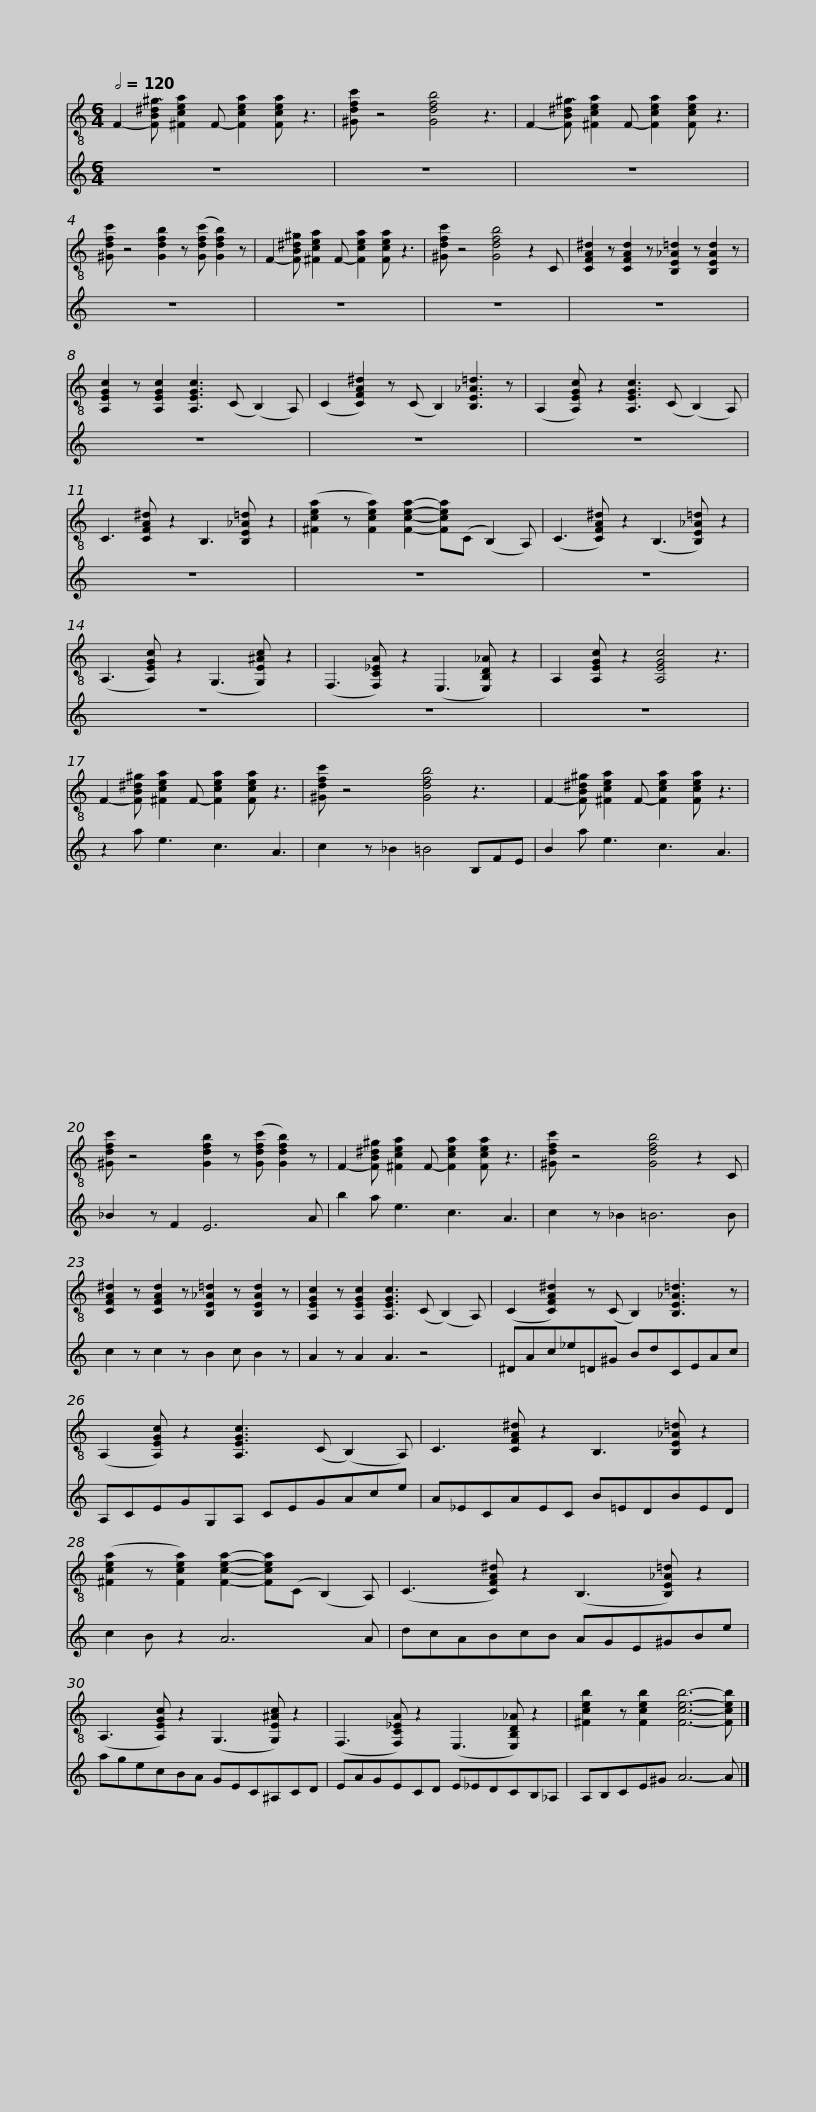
X:1
%%score 1 2
L:1/8
Q:1/2=120
M:6/4
I:linebreak $
K:C
V:1 treble-8
V:2 treble
V:1
 F2- !~(![FB^d^g] !~)![^Fcea]2 F- [Fcea]2 [Fcea] z3 | [^Gdfc'] z4 [Gdfb]4 z3 | F2- !~(![FB^d^g] !~)![^Fcea]2 F- [Fcea]2 [Fcea] z3 |$ [^Gdfc'] z4 [Gdfb]2 z ([Gdfc'] [Gdfb]2) z | F2- !~(![FB^d^g] !~)![^Fcea]2 F- [Fcea]2 [Fcea] z3 | %5
 [^Gdfc'] z4 [Gdfb]4 z2 C | [CFA^d]2 z [CFAd]2 z [B,E_A=d]2 z [B,EAd]2 z |$ [A,EGc]2 z [A,EGc]2 [A,EGc]3 (C (B,2) A,) | (C2 [CFA^d]2) z (C B,2) [B,E_A=d]3 z | (A,2 [A,EGc]) z2 [A,EGc]3 (C (B,2) A,) | %10
 C3 [CFA^d] z2 B,3 [B,E_A=d] z2 |$ ([^Fcea]2 z [Fcea]2) [Fcea]2- [Fcea](C (B,2) A,) | (C3 [CFA^d]) z2 (B,3 [B,E_A=d]) z2 | (A,3 [A,EGc]) z2 (G,3 [G,E^Ac]) z2 | (F,3 [F,C_EA]) z2 (E,3 [E,B,D_A]) z2 |$ %15
 A,2 [A,EGc] z2 [A,EGc]4 z3 | F2- !~(![FB^d^g] !~)![^Fcea]2 F- [Fcea]2 [Fcea] z3 | [^Gdfc'] z4 [Gdfb]4 z3 | F2- !~(![FB^d^g] !~)![^Fcea]2 F- [Fcea]2 [Fcea] z3 |$ [^Gdfc'] z4 [Gdfb]2 z ([Gdfc'] [Gdfb]2) z | %20
 F2- !~(![FB^d^g] !~)![^Fcea]2 F- [Fcea]2 [Fcea] z3 | [^Gdfc'] z4 [Gdfb]4 z2 C | [CFA^d]2 z [CFAd]2 z [B,E_A=d]2 z [B,EAd]2 z |$ [A,EGc]2 z [A,EGc]2 [A,EGc]3 (C (B,2) A,) | (C2 [CFA^d]2) z (C B,2) [B,E_A=d]3 z | %25
 (A,2 [A,EGc]) z2 [A,EGc]3 (C (B,2) A,) |$ C3 [CFA^d] z2 B,3 [B,E_A=d] z2 | ([^Fcea]2 z [Fcea]2) [Fcea]2- [Fcea](C (B,2) A,) | (C3 [CFA^d]) z2 (B,3 [B,E_A=d]) z2 |$ (A,3 [A,EGc]) z2 (G,3 [G,E^Ac]) z2 | %30
 (F,3 [F,C_EA]) z2 (E,3 [E,B,D_A]) z2 | [^Fceb]2 z [Fceb]2 [Fceb]6- [Fceb] |] %32
V:2
 z12 | z12 | z12 |$ z12 | z12 | %5
 z12 | z12 |$ z12 | z12 | z12 | %10
 z12 |$ z12 | z12 | z12 | z12 |$ %15
 z12 | z2 a e3 c3 A3 | c2 z _B2 =B4 B,FE | B2 a e3 c3 A3 |$ _B2 z F2 E6 A | %20
 b2 a e3 c3 A3 | c2 z _B2 =B6 B | c2 z c2 z B2 c B2 z |$ A2 z A2 A3 z4 | ^DAc_e=D^G BdCEAc | %25
 A,CEGG,A, CEGAce |$ A_ECAEC B=EDBED | c2 B z2 A6 A | dcABcB AGE^GBe |$ agecBA GEC^A,CD | %30
 EAGECD E_EDCB,_A, | A,B,CE^G A6- A |] %32
